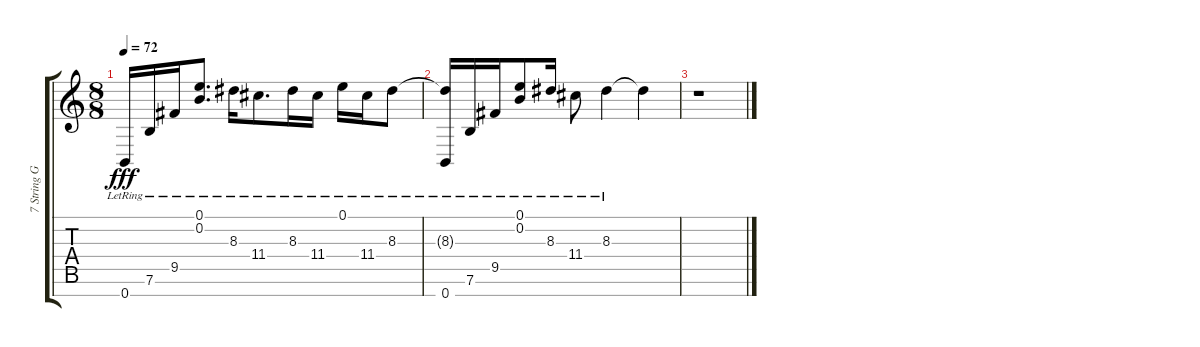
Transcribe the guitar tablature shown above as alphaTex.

\track ("7 String Guitar" "7 String G") {instrument electricguitarclean}
\staff {score tabs}
\tuning (E4 B3 G3 D3 A2 E2 B1) {hide}
\ts (8 8)
\tempo 72
\clef g2
\ks c
0.7{lr}.16{dy fff} 7.6{lr}.16 9.5{lr}.16 (0.1{lr} 0.2{lr}).8{d} 8.3{lr}.16 11.4{lr}.8{d} 8.3{lr}.16 11.4{lr}.16 0.1{lr}.16 11.4{lr}.16 8.3{lr}.8 |
(8.3{t} 0.7{lr}).16 7.6{lr}.16 9.5{lr}.16 (0.1{lr} 0.2{lr}).8 8.3{lr}.16 11.4{lr}.8 8.3{lr}.4 8.3{t}.4 |
r.1
